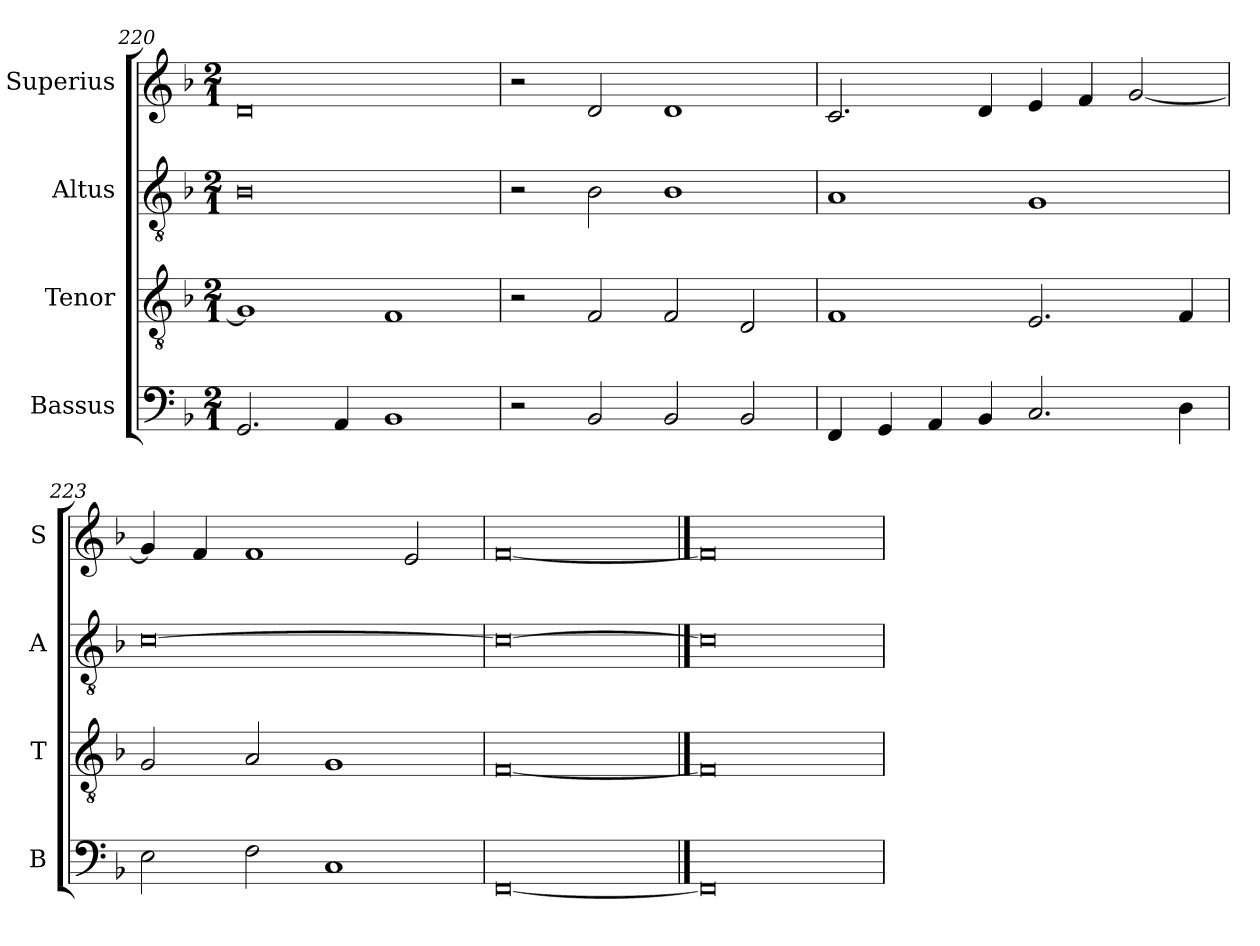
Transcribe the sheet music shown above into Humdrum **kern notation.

**kern	**kern	**kern	**kern
*part4	*part3	*part2	*part1
*staff4	*staff3	*staff2	*staff1
*I"Bassus	*I"Tenor	*I"Altus	*I"Superius
*I'B	*I'T	*I'A	*I'S
*clefF4	*clefGv2	*clefGv2	*clefG2
*k[b-]	*k[b-]	*k[b-]	*k[b-]
*F:	*F:	*F:	*F:
*M2/1	*M2/1	*M2/1	*M2/1
=220	=220	=220	=220
2.GG	1G]	0B-	0d
4AA	.	.	.
1BB-	1F	.	.
=221	=221	=221	=221
2r	2r	2r	2r
2BB-	2F	2B-	2d
2BB-	2F	1B-	1d
2BB-	2D	.	.
=222	=222	=222	=222
4FF	1F	1A	2.c
4GG	.	.	.
4AA	.	.	.
4BB-	.	.	4d
2.C	2.E	1G	4e
.	.	.	4f
.	.	.	[2g
4D	4F	.	.
=223	=223	=223	=223
2E	2G	[0c	4g]
.	.	.	4f
2F	2A	.	1f
1C	1G	.	.
.	.	.	2e
=224	=224	=224	=224
[0FF	[0F	0c_	[0f
==225	==225	==225	==225
0FF]	0F]	0c]	0f]
=	=	=	=
*-	*-	*-	*-
